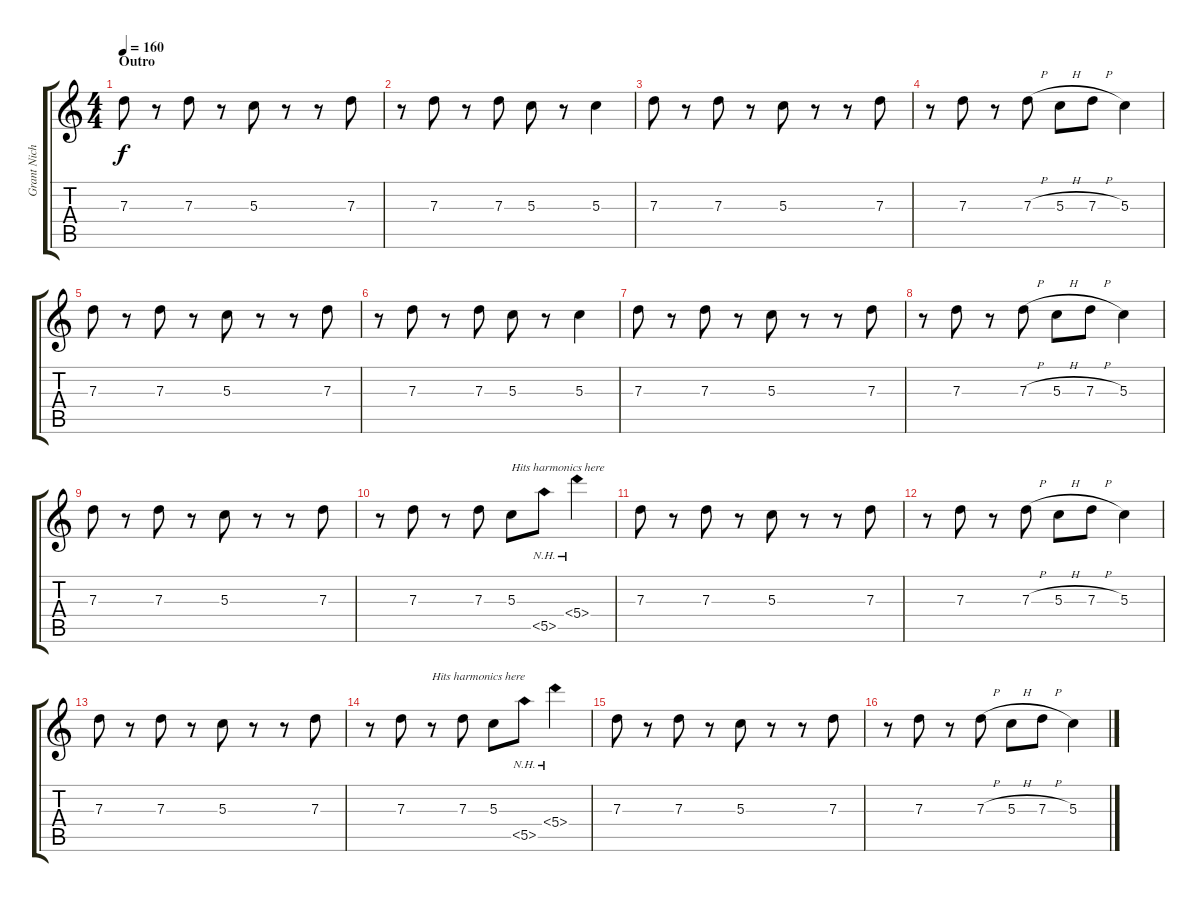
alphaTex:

\track ("Grant Nicholas (Lead Guitar)" "Grant Nich") {instrument overdrivenguitar}
\staff {score tabs}
\tuning (E4 B3 G3 D3 A2 D2) {hide}
\ts (4 4)
\section ("" "Outro")
\tempo 160
\clef g2
\ks c
7.3.8{dy f} r.8 7.3.8 r.8 5.3.8 r.8 r.8 7.3.8 |
r.8 7.3.8 r.8 7.3.8 5.3.8 r.8 5.3.4 |
7.3.8 r.8 7.3.8 r.8 5.3.8 r.8 r.8 7.3.8 |
r.8 7.3.8 r.8 7.3{h}.8 5.3{h}.8 7.3{h}.8 5.3.4 |
7.3.8 r.8 7.3.8 r.8 5.3.8 r.8 r.8 7.3.8 |
r.8 7.3.8 r.8 7.3.8 5.3.8 r.8 5.3.4 |
7.3.8 r.8 7.3.8 r.8 5.3.8 r.8 r.8 7.3.8 |
r.8 7.3.8 r.8 7.3{h}.8 5.3{h}.8 7.3{h}.8 5.3.4 |
7.3.8 r.8 7.3.8 r.8 5.3.8 r.8 r.8 7.3.8 |
r.8 7.3.8 r.8 7.3.8 5.3.8{txt "Hits harmonics here"} 5.5{nh}.8{instrument guitarharmonics} 5.4{nh}.4 |
7.3.8{instrument distortionguitar} r.8 7.3.8 r.8 5.3.8 r.8 r.8 7.3.8 |
r.8 7.3.8 r.8 7.3{h}.8 5.3{h}.8 7.3{h}.8 5.3.4 |
7.3.8 r.8 7.3.8 r.8 5.3.8 r.8 r.8 7.3.8 |
r.8 7.3.8 r.8{txt "Hits harmonics here"} 7.3.8 5.3.8 5.5{nh}.8{instrument guitarharmonics} 5.4{nh}.4 |
7.3.8{instrument distortionguitar} r.8 7.3.8 r.8 5.3.8 r.8 r.8 7.3.8 |
r.8 7.3.8 r.8 7.3{h}.8 5.3{h}.8 7.3{h}.8 5.3.4
